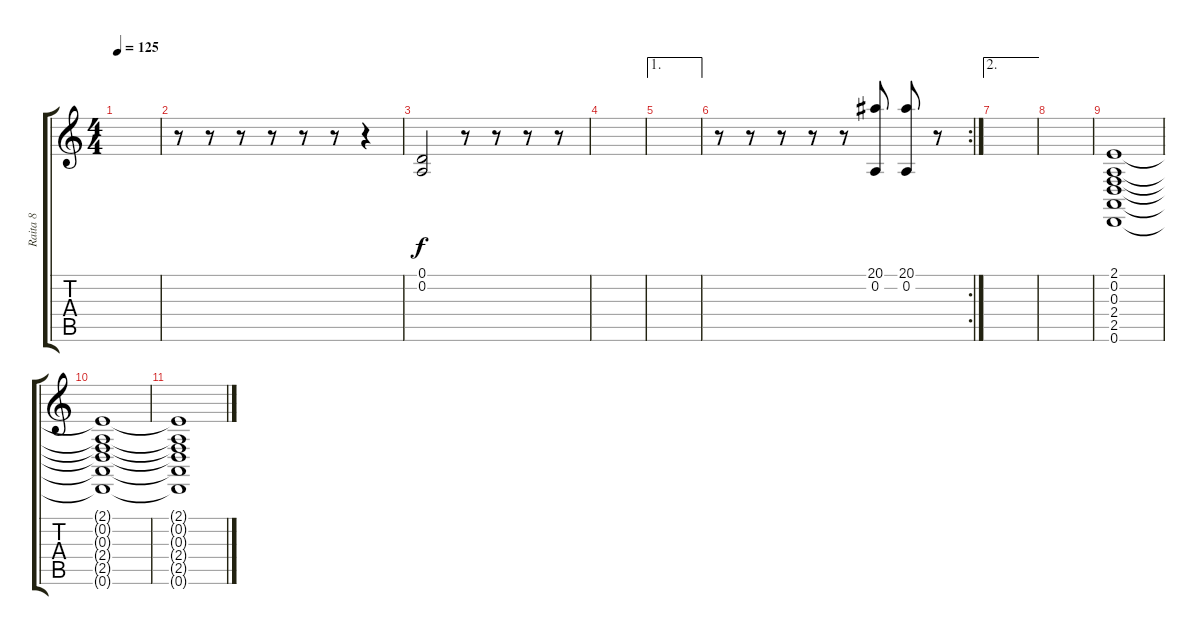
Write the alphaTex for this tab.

\track ("Raita 8" "Raita 8") {instrument orchestrahit}
\staff {score tabs}
\tuning (D4 A3 F3 C3 G2 D2) {hide}
\ts (4 4)
\tempo 125
\clef g2
\ks c
|
r.8 r.8 r.8 r.8 r.8 r.8 r.4 |
(0.1 0.2).2 r.8 r.8 r.8 r.8 |
|
\ae 1
|
\rc 2
r.8 r.8 r.8 r.8 r.8 (20.1 0.2).8 (20.1 0.2).8 r.8 |
\ae 2
|
|
(2.1 0.2 0.3 2.4 2.5 0.6).1 |
(2.1{t} 0.2{t} 0.3{t} 2.4{t} 2.5{t} 0.6{t}).1 |
(2.1{t} 0.2{t} 0.3{t} 2.4{t} 2.5{t} 0.6{t}).1
